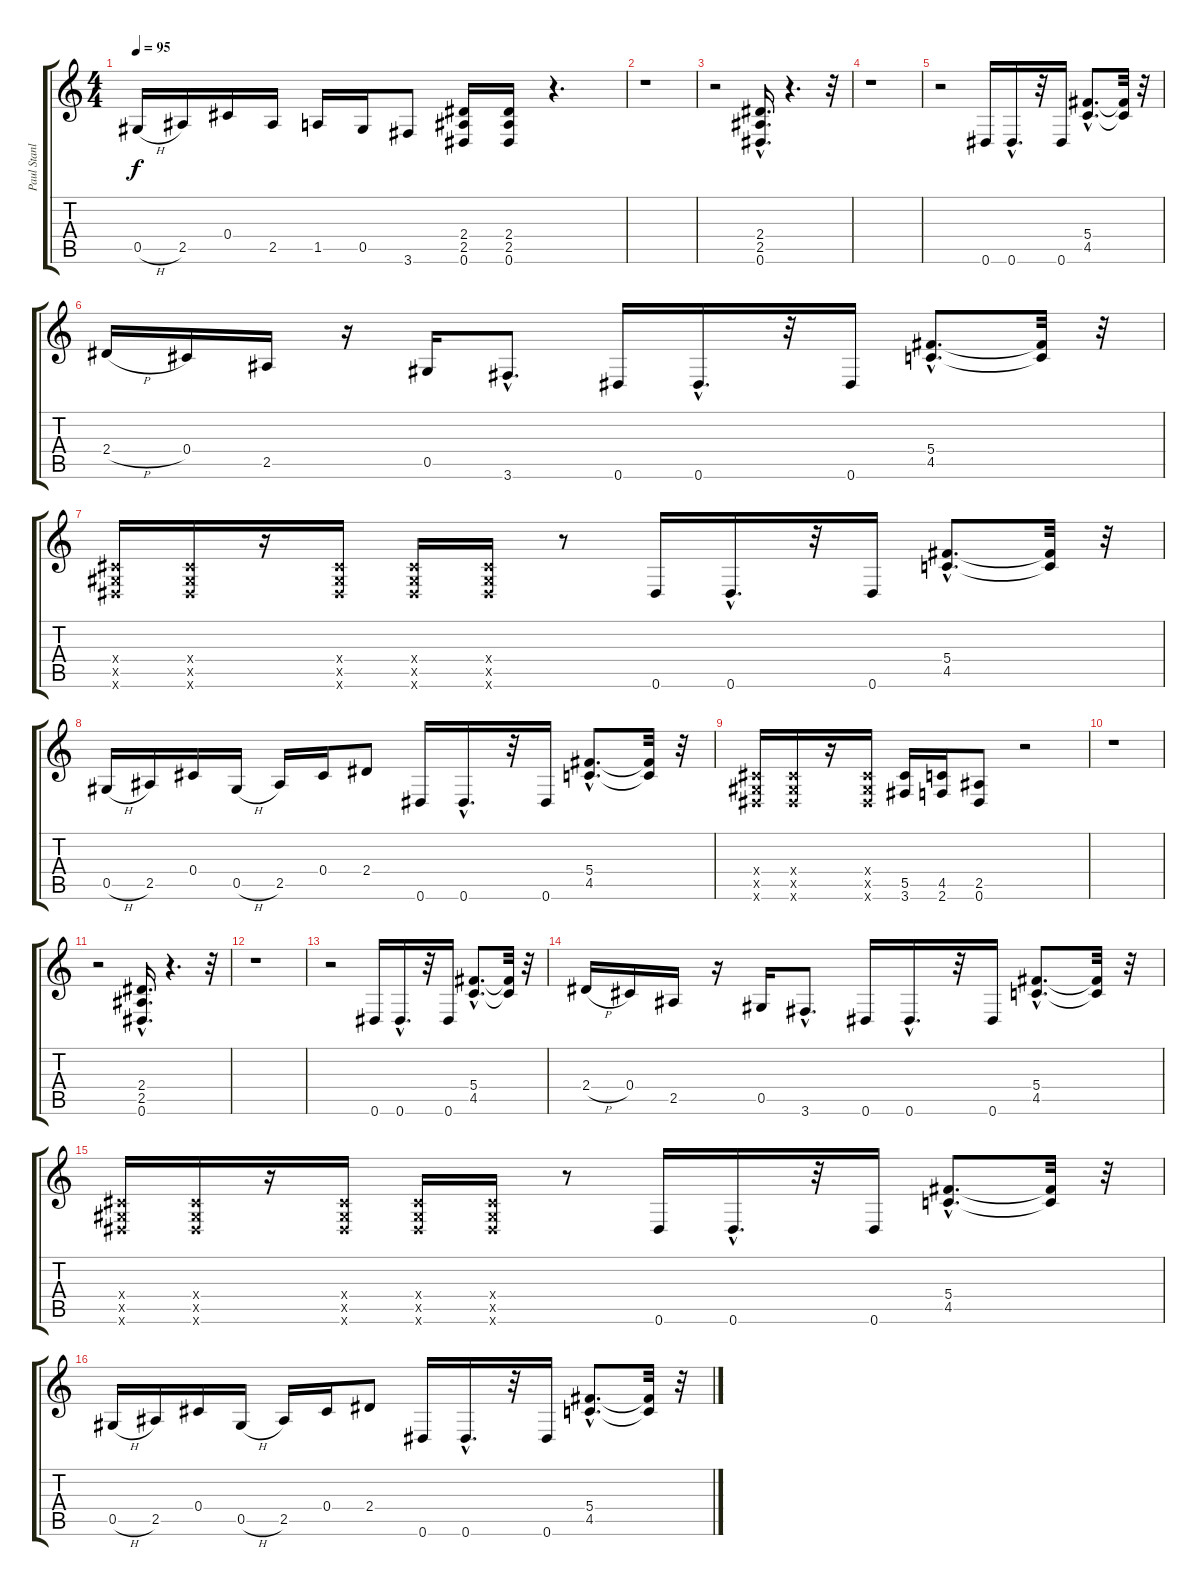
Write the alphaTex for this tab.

\track ("Paul Stanley" "Paul Stanl") {instrument overdrivenguitar}
\staff {score tabs}
\tuning (Eb4 Bb3 Gb3 Db3 Ab2 Eb2) {hide}
\ts (4 4)
\tempo 95
\clef g2
\ks c
0.5{h}.16{dy f instrument overdrivenguitar} 2.5.16 0.4.16 2.5.16 1.5.16 0.5.16 3.6.8 (2.4 2.5 0.6).16 (2.4 2.5 0.6).16 r.4{d} |
r.1 |
r.2 (2.4{hac} 2.5{hac} 0.6{hac}).16{d} r.4{d} r.32 |
r.1 |
r.2 0.6.16 0.6{hac}.16{d} r.32 0.6.16 (5.4{hac} 4.5{hac}).8{d} (5.4{t} 4.5{t}).32 r.32 |
2.4{h}.16 0.4.16 2.5.16 r.16 0.5.16 3.6{hac}.8{d} 0.6.16 0.6{hac}.16{d} r.32 0.6.16 (5.4{hac} 4.5{hac}).8{d} (5.4{t} 4.5{t}).32 r.32 |
(0.4{x} 0.5{x} 0.6{x}).16 (0.4{x} 0.5{x} 0.6{x}).16 r.16 (0.4{x} 0.5{x} 0.6{x}).16 (0.4{x} 0.5{x} 0.6{x}).16 (0.4{x} 0.5{x} 0.6{x}).16 r.8 0.6.16 0.6{hac}.16{d} r.32 0.6.16 (5.4{hac} 4.5{hac}).8{d} (5.4{t} 4.5{t}).32 r.32 |
0.5{h}.16 2.5.16 0.4.16 0.5{h}.16 2.5.16 0.4.16 2.4.8 0.6.16 0.6{hac}.16{d} r.32 0.6.16 (5.4{hac} 4.5{hac}).8{d} (5.4{t} 4.5{t}).32 r.32 |
(0.4{x} 0.5{x} 0.6{x}).16 (0.4{x} 0.5{x} 0.6{x}).16 r.16 (0.4{x} 0.5{x} 0.6{x}).16 (5.5 3.6).16 (4.5 2.6).16 (2.5 0.6).8 r.2 |
r.1 |
r.2 (2.4{hac} 2.5{hac} 0.6{hac}).16{d} r.4{d} r.32 |
r.1 |
r.2 0.6.16 0.6{hac}.16{d} r.32 0.6.16 (5.4{hac} 4.5{hac}).8{d} (5.4{t} 4.5{t}).32 r.32 |
2.4{h}.16 0.4.16 2.5.16 r.16 0.5.16 3.6{hac}.8{d} 0.6.16 0.6{hac}.16{d} r.32 0.6.16 (5.4{hac} 4.5{hac}).8{d} (5.4{t} 4.5{t}).32 r.32 |
(0.4{x} 0.5{x} 0.6{x}).16 (0.4{x} 0.5{x} 0.6{x}).16 r.16 (0.4{x} 0.5{x} 0.6{x}).16 (0.4{x} 0.5{x} 0.6{x}).16 (0.4{x} 0.5{x} 0.6{x}).16 r.8 0.6.16 0.6{hac}.16{d} r.32 0.6.16 (5.4{hac} 4.5{hac}).8{d} (5.4{t} 4.5{t}).32 r.32 |
0.5{h}.16 2.5.16 0.4.16 0.5{h}.16 2.5.16 0.4.16 2.4.8 0.6.16 0.6{hac}.16{d} r.32 0.6.16 (5.4{hac} 4.5{hac}).8{d} (5.4{t} 4.5{t}).32 r.32
